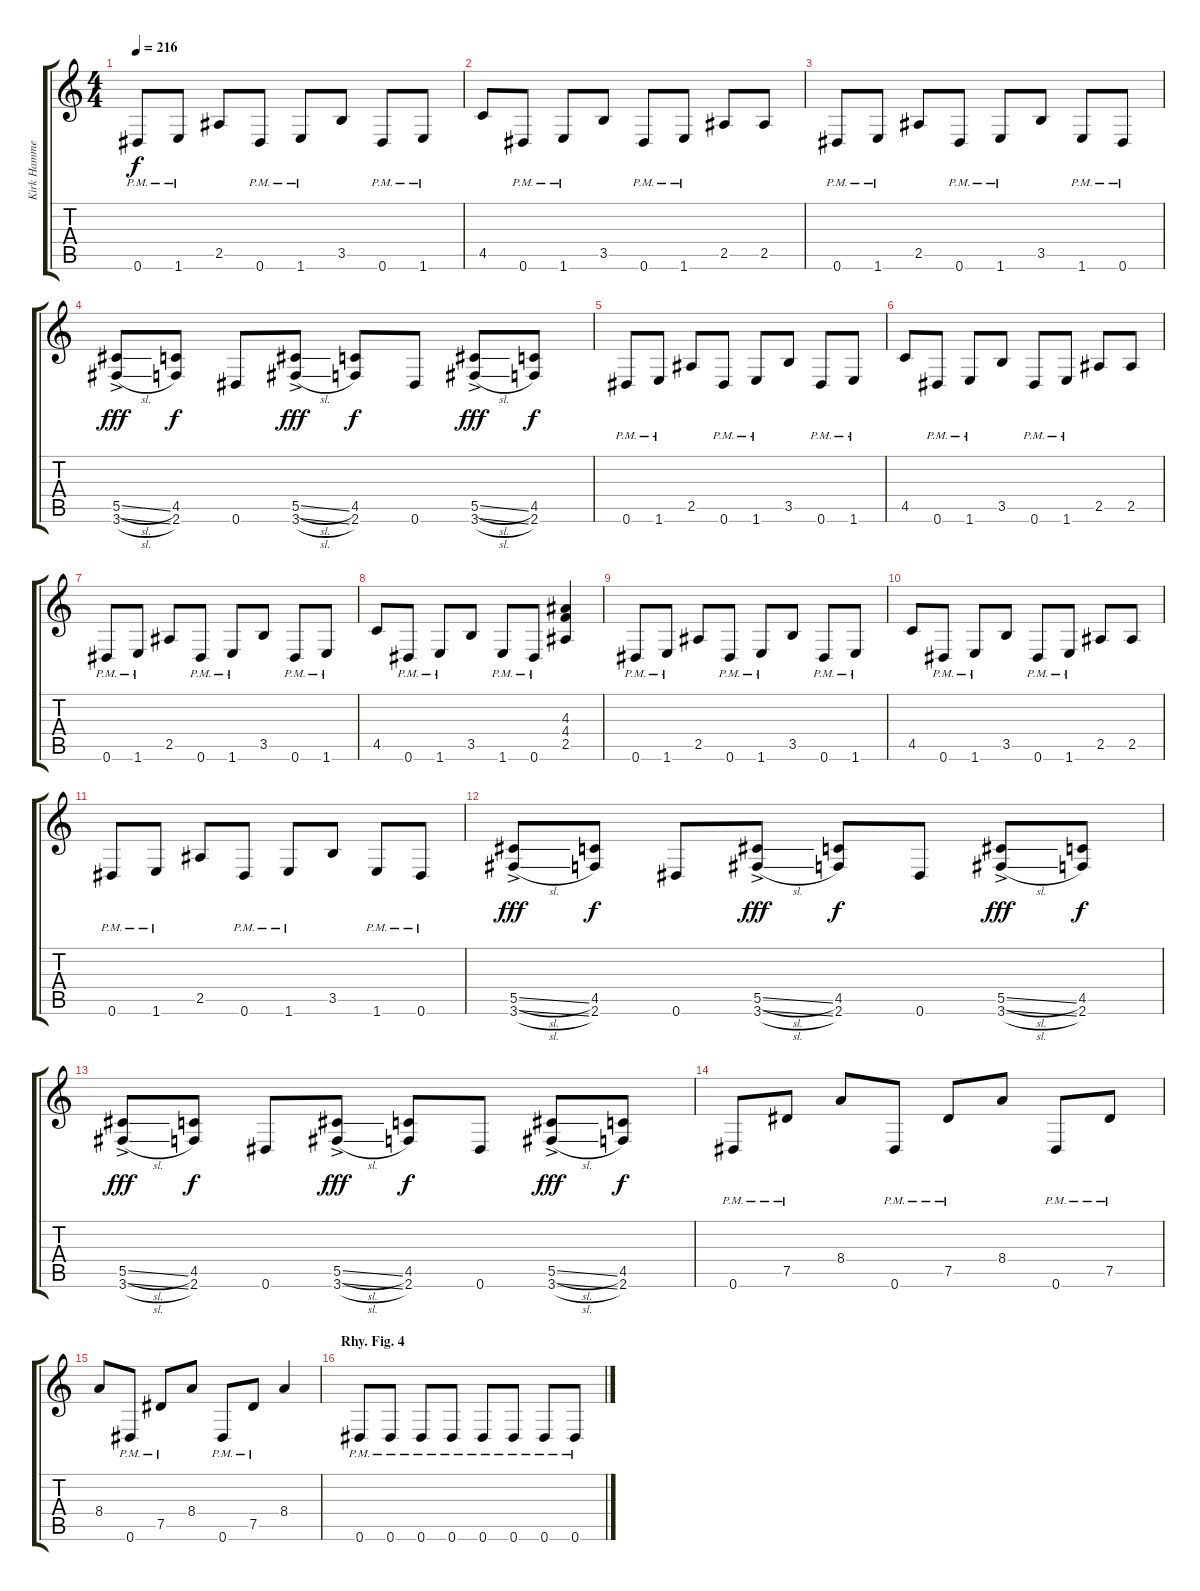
\track ("Kirk Hammett (Distortion Guitar)" "Kirk Hamme") {instrument distortionguitar}
\staff {score tabs}
\tuning (Eb4 Bb3 Gb3 Db3 Ab2 Eb2) {hide}
\ts (4 4)
\tempo 216
\clef g2
\ks c
0.6{pm}.8{dy f} 1.6{pm}.8 2.5.8 0.6{pm}.8 1.6{pm}.8 3.5.8 0.6{pm}.8 1.6{pm}.8 |
4.5.8 0.6{pm}.8 1.6{pm}.8 3.5.8 0.6{pm}.8 1.6{pm}.8 2.5.8 2.5.8 |
0.6{pm}.8 1.6{pm}.8 2.5.8 0.6{pm}.8 1.6{pm}.8 3.5.8 1.6{pm}.8 0.6{pm}.8 |
(5.5{sl ac} 3.6{sl ac}).8{dy fff} (4.5 2.6).8{dy f} 0.6.8 (5.5{sl ac} 3.6{sl ac}).8{dy fff} (4.5 2.6).8{dy f} 0.6.8 (5.5{sl ac} 3.6{sl ac}).8{dy fff} (4.5 2.6).8{dy f} |
0.6{pm}.8 1.6{pm}.8 2.5.8 0.6{pm}.8 1.6{pm}.8 3.5.8 0.6{pm}.8 1.6{pm}.8 |
4.5.8 0.6{pm}.8 1.6{pm}.8 3.5.8 0.6{pm}.8 1.6{pm}.8 2.5.8 2.5.8 |
0.6{pm}.8 1.6{pm}.8 2.5.8 0.6{pm}.8 1.6{pm}.8 3.5.8 0.6{pm}.8 1.6{pm}.8 |
4.5.8 0.6{pm}.8 1.6{pm}.8 3.5.8 1.6{pm}.8 0.6{pm}.8 (4.3 4.4 2.5).4 |
0.6{pm}.8 1.6{pm}.8 2.5.8 0.6{pm}.8 1.6{pm}.8 3.5.8 0.6{pm}.8 1.6{pm}.8 |
4.5.8 0.6{pm}.8 1.6{pm}.8 3.5.8 0.6{pm}.8 1.6{pm}.8 2.5.8 2.5.8 |
0.6{pm}.8 1.6{pm}.8 2.5.8 0.6{pm}.8 1.6{pm}.8 3.5.8 1.6{pm}.8 0.6{pm}.8 |
(5.5{sl ac} 3.6{sl ac}).8{dy fff} (4.5 2.6).8{dy f} 0.6.8 (5.5{sl ac} 3.6{sl ac}).8{dy fff} (4.5 2.6).8{dy f} 0.6.8 (5.5{sl ac} 3.6{sl ac}).8{dy fff} (4.5 2.6).8{dy f} |
(5.5{sl ac} 3.6{sl ac}).8{dy fff} (4.5 2.6).8{dy f} 0.6.8 (5.5{sl ac} 3.6{sl ac}).8{dy fff} (4.5 2.6).8{dy f} 0.6.8 (5.5{sl ac} 3.6{sl ac}).8{dy fff} (4.5 2.6).8{dy f} |
0.6{pm}.8 7.5{pm}.8 8.4.8 0.6{pm}.8 7.5{pm}.8 8.4.8 0.6{pm}.8 7.5{pm}.8 |
8.4.8 0.6{pm}.8 7.5{pm}.8 8.4.8 0.6{pm}.8 7.5{pm}.8 8.4.4 |
\section ("" "Rhy. Fig. 4")
0.6{pm}.8 0.6{pm}.8 0.6{pm}.8 0.6{pm}.8 0.6{pm}.8 0.6{pm}.8 0.6{pm}.8 0.6{pm}.8
